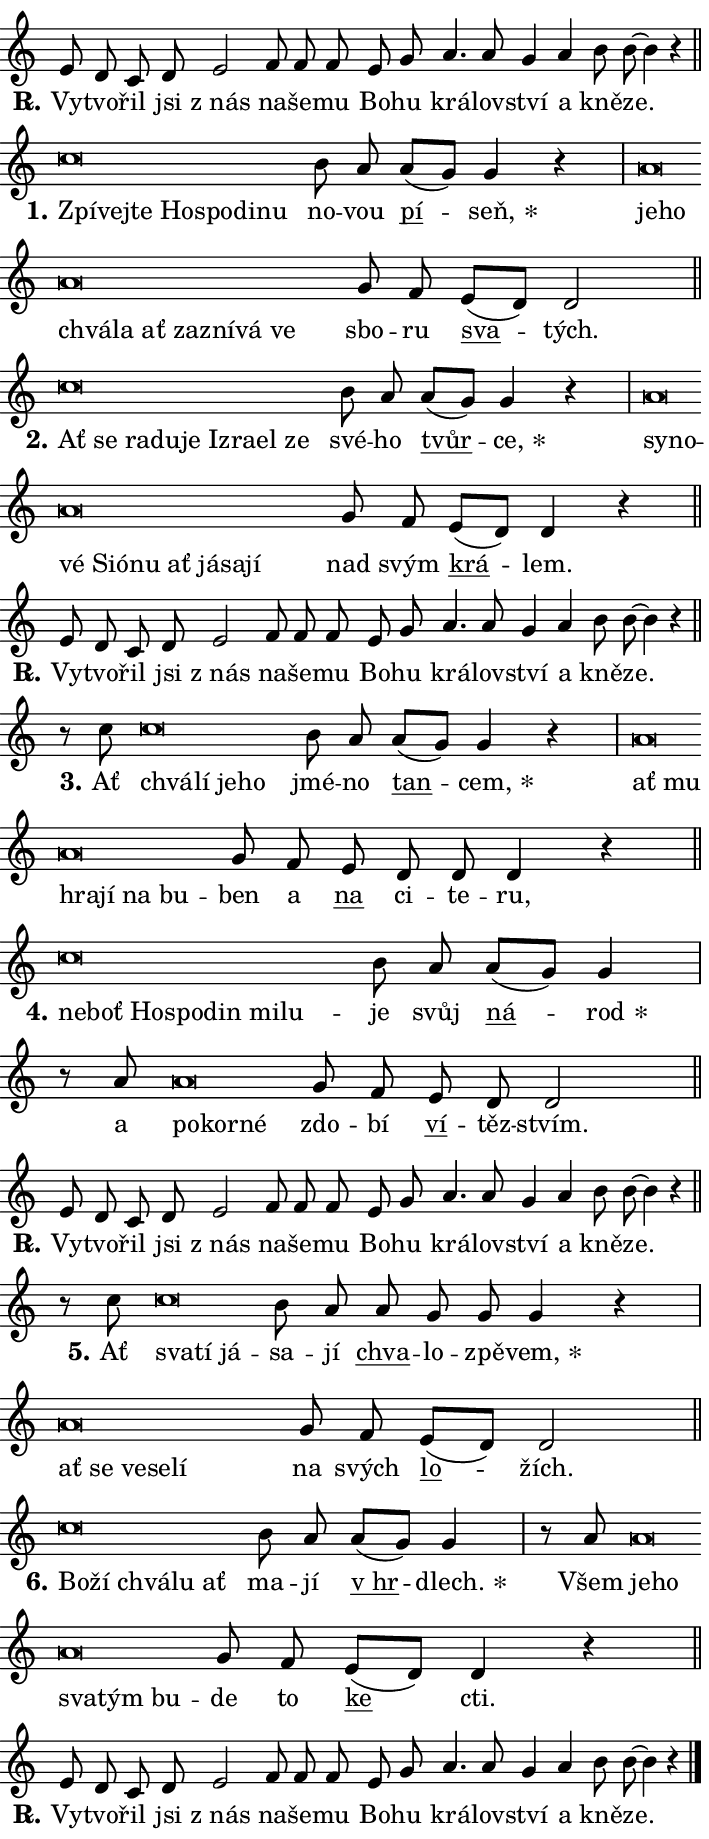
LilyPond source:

\version "2.24.0"
\header { tagline = "" }
\paper {
  indent = 0\cm
  top-margin = 0\cm
  right-margin = 0.13\cm % to fit lyric hyphens
  bottom-margin = 0\cm
  left-margin = 0\cm
  paper-width = 12\cm
  page-breaking = #ly:one-page-breaking
  system-system-spacing.basic-distance = #11
  score-system-spacing.basic-distance = #11
  ragged-last = ##f
}


%% Author: Thomas Morley
%% https://lists.gnu.org/archive/html/lilypond-user/2020-05/msg00002.html
#(define (line-position grob)
"Returns position of @var[grob} in current system:
   @code{'start}, if at first time-step
   @code{'end}, if at last time-step
   @code{'middle} otherwise
"
  (let* ((col (ly:item-get-column grob))
         (ln (ly:grob-object col 'left-neighbor))
         (rn (ly:grob-object col 'right-neighbor))
         (col-to-check-left (if (ly:grob? ln) ln col))
         (col-to-check-right (if (ly:grob? rn) rn col))
         (break-dir-left
           (and
             (ly:grob-property col-to-check-left 'non-musical #f)
             (ly:item-break-dir col-to-check-left)))
         (break-dir-right
           (and
             (ly:grob-property col-to-check-right 'non-musical #f)
             (ly:item-break-dir col-to-check-right))))
        (cond ((eqv? 1 break-dir-left) 'start)
              ((eqv? -1 break-dir-right) 'end)
              (else 'middle))))

#(define (tranparent-at-line-position vctor)
  (lambda (grob)
  "Relying on @code{line-position} select the relevant enry from @var{vctor}.
Used to determine transparency,"
    (case (line-position grob)
      ((end) (not (vector-ref vctor 0)))
      ((middle) (not (vector-ref vctor 1)))
      ((start) (not (vector-ref vctor 2))))))

noteHeadBreakVisibility =
#(define-music-function (break-visibility)(vector?)
"Makes @code{NoteHead}s transparent relying on @var{break-visibility}"
#{
  \override NoteHead.transparent =
    #(tranparent-at-line-position break-visibility)
#})

#(define delete-ledgers-for-transparent-note-heads
  (lambda (grob)
    "Reads whether a @code{NoteHead} is transparent.
If so this @code{NoteHead} is removed from @code{'note-heads} from
@var{grob}, which is supposed to be @code{LedgerLineSpanner}.
As a result ledgers are not printed for this @code{NoteHead}"
    (let* ((nhds-array (ly:grob-object grob 'note-heads))
           (nhds-list
             (if (ly:grob-array? nhds-array)
                 (ly:grob-array->list nhds-array)
                 '()))
           ;; Relies on the transparent-property being done before
           ;; Staff.LedgerLineSpanner.after-line-breaking is executed.
           ;; This is fragile ...
           (to-keep
             (remove
               (lambda (nhd)
                 (ly:grob-property nhd 'transparent #f))
               nhds-list)))
      ;; TODO find a better method to iterate over grob-arrays, similiar
      ;; to filter/remove etc for lists
      ;; For now rebuilt from scratch
      (set! (ly:grob-object grob 'note-heads)  '())
      (for-each
        (lambda (nhd)
          (ly:pointer-group-interface::add-grob grob 'note-heads nhd))
        to-keep))))

squashNotes = {
  \override NoteHead.X-extent = #'(-0.2 . 0.2)
  \override NoteHead.Y-extent = #'(-0.75 . 0)
  \override NoteHead.stencil =
    #(lambda (grob)
       (let ((pos (ly:grob-property grob 'staff-position)))
         (begin
           (if (< pos -7) (display "ERROR: Lower brevis then expected\n") (display ""))
           (if (<= pos -6) ly:text-interface::print ly:note-head::print))))
}
unSquashNotes = {
  \revert NoteHead.X-extent
  \revert NoteHead.Y-extent
  \revert NoteHead.stencil
}

hideNotes = \noteHeadBreakVisibility #begin-of-line-visible
unHideNotes = \noteHeadBreakVisibility #all-visible

% work-around for resetting accidentals
% https://lilypond.org/doc/v2.23/Documentation/notation/displaying-rhythms#unmetered-music
cadenzaMeasure = {
  \cadenzaOff
  \partial 1024 s1024
  \cadenzaOn
}

#(define-markup-command (accent layout props text) (markup?)
  "Underline accented syllable"
  (interpret-markup layout props
    #{\markup \override #'(offset . 4.3) \underline { #text }#}))

responsum = \markup \concat {
  "R" \hspace #-1.05 \path #0.1 #'((moveto 0 0.07) (lineto 0.9 0.8)) \hspace #0.05 "."
}

spaceSize = #0.6828661417322834 % exact space size for TeX Gyre Schola

\layout {
  \context {
    \Staff
    \remove "Time_signature_engraver"
    \override LedgerLineSpanner.after-line-breaking = #delete-ledgers-for-transparent-note-heads
  }
  \context {
    \Lyrics {
      \override LyricSpace.minimum-distance = \spaceSize
      \override LyricText.font-name = #"TeX Gyre Schola"
      \override LyricText.font-size = 1
      \override StanzaNumber.font-name = #"TeX Gyre Schola Bold"
      \override StanzaNumber.font-size = 1
    }
  }
  \context {
    \Score 
    \override NoteHead.text =
      #(lambda (grob) 
        (let ((pos (ly:grob-property grob 'staff-position)))
          #{\markup {
            \combine
              \halign #-0.55 \raise #(if (= pos -6) 0 0.5) \override #'(thickness . 2) \draw-line #'(3.2 . 0)
              \musicglyph "noteheads.sM1"
          }#}))
  }
}

% magnetic-lyrics.ily
%
%   written by
%     Jean Abou Samra <jean@abou-samra.fr>
%     Werner Lemberg <wl@gnu.org>
%
%   adapted by
%     Jiri Hon <jiri.hon@gmail.com>
%
% Version 2022-Apr-15

% https://www.mail-archive.com/lilypond-user@gnu.org/msg149350.html

#(define (Left_hyphen_pointer_engraver context)
   "Collect syllable-hyphen-syllable occurrences in lyrics and store
them in properties.  This engraver only looks to the left.  For
example, if the lyrics input is @code{foo -- bar}, it does the
following.

@itemize @bullet
@item
Set the @code{text} property of the @code{LyricHyphen} grob between
@q{foo} and @q{bar} to @code{foo}.

@item
Set the @code{left-hyphen} property of the @code{LyricText} grob with
text @q{foo} to the @code{LyricHyphen} grob between @q{foo} and
@q{bar}.
@end itemize

Use this auxiliary engraver in combination with the
@code{lyric-@/text::@/apply-@/magnetic-@/offset!} hook."
   (let ((hyphen #f)
         (text #f))
     (make-engraver
      (acknowledgers
       ((lyric-syllable-interface engraver grob source-engraver)
        (set! text grob)))
      (end-acknowledgers
       ((lyric-hyphen-interface engraver grob source-engraver)
        ;(when (not (grob::has-interface grob 'lyric-space-interface))
          (set! hyphen grob)));)
      ((stop-translation-timestep engraver)
       (when (and text hyphen)
         (ly:grob-set-object! text 'left-hyphen hyphen))
       (set! text #f)
       (set! hyphen #f)))))

#(define (lyric-text::apply-magnetic-offset! grob)
   "If the space between two syllables is less than the value in
property @code{LyricText@/.details@/.squash-threshold}, move the right
syllable to the left so that it gets concatenated with the left
syllable.

Use this function as a hook for
@code{LyricText@/.after-@/line-@/breaking} if the
@code{Left_@/hyphen_@/pointer_@/engraver} is active."
   (let ((hyphen (ly:grob-object grob 'left-hyphen #f)))
     (when hyphen
       (let ((left-text (ly:spanner-bound hyphen LEFT)))
         (when (grob::has-interface left-text 'lyric-syllable-interface)
           (let* ((common (ly:grob-common-refpoint grob left-text X))
                  (this-x-ext (ly:grob-extent grob common X))
                  (left-x-ext
                   (begin
                     ;; Trigger magnetism for left-text.
                     (ly:grob-property left-text 'after-line-breaking)
                     (ly:grob-extent left-text common X)))
                  ;; `delta` is the gap width between two syllables.
                  (delta (- (interval-start this-x-ext)
                            (interval-end left-x-ext)))
                  (details (ly:grob-property grob 'details))
                  (threshold (assoc-get 'squash-threshold details 0.2)))
             (when (< delta threshold)
               (let* (;; We have to manipulate the input text so that
                      ;; ligatures crossing syllable boundaries are not
                      ;; disabled.  For languages based on the Latin
                      ;; script this is essentially a beautification.
                      ;; However, for non-Western scripts it can be a
                      ;; necessity.
                      (lt (ly:grob-property left-text 'text))
                      (rt (ly:grob-property grob 'text))
                      (is-space (grob::has-interface hyphen 'lyric-space-interface))
                      (space (if is-space " " ""))
                      (extra-delta (if is-space spaceSize 0))
                      ;; Append new syllable.
                      (ltrt-space (if (and (string? lt) (string? rt))
                                (string-append lt space rt)
                                (make-concat-markup (list lt space rt))))
                      ;; Right-align `ltrt` to the right side.
                      (ltrt-space-markup (grob-interpret-markup
                               grob
                               (make-translate-markup
                                (cons (interval-length this-x-ext) 0)
                                (make-right-align-markup ltrt-space)))))
                 (begin
                   ;; Don't print `left-text`.
                   (ly:grob-set-property! left-text 'stencil #f)
                   ;; Set text and stencil (which holds all collected
                   ;; syllables so far) and shift it to the left.
                   (ly:grob-set-property! grob 'text ltrt-space)
                   (ly:grob-set-property! grob 'stencil ltrt-space-markup)
                   (ly:grob-translate-axis! grob (- (- delta extra-delta)) X))))))))))


#(define (lyric-hyphen::displace-bounds-first grob)
   ;; Make very sure this callback isn't triggered too early.
   (let ((left (ly:spanner-bound grob LEFT))
         (right (ly:spanner-bound grob RIGHT)))
     (ly:grob-property left 'after-line-breaking)
     (ly:grob-property right 'after-line-breaking)
     (ly:lyric-hyphen::print grob)))

squashThreshold = #0.4

\layout {
  \context {
    \Lyrics
    \consists #Left_hyphen_pointer_engraver
    \override LyricText.after-line-breaking =
      #lyric-text::apply-magnetic-offset!
    \override LyricHyphen.stencil = #lyric-hyphen::displace-bounds-first
    \override LyricText.details.squash-threshold = \squashThreshold
    \override LyricHyphen.minimum-distance = 0
    \override LyricHyphen.minimum-length = \squashThreshold
  }
}

squashText = \override LyricText.details.squash-threshold = 9999
unSquashText = \override LyricText.details.squash-threshold = \squashThreshold

leftText = \override LyricText.self-alignment-X = #LEFT
unLeftText = \revert LyricText.self-alignment-X

starOffset = #(lambda (grob) 
                (let ((x_offset (ly:self-alignment-interface::aligned-on-x-parent grob)))
                  (if (= x_offset 0) 0 (+ x_offset 1.2))))

star = #(define-music-function (syllable)(string?)
"Append star separator at the end of a syllable"
#{
  \once \override LyricText.X-offset = #starOffset
  \lyricmode { \markup {
    #syllable
    \override #'((font-name . "TeX Gyre Schola Bold")) \hspace #0.2 \lower #0.65 \larger "*"
  } }
#})

starAccent = #(define-music-function (syllable)(string?)
"Append star separator at the end of a syllable and make accent"
#{
  \once \override LyricText.X-offset = #starOffset
  \lyricmode { \markup {
    \accent #syllable
    \override #'((font-name . "TeX Gyre Schola Bold")) \hspace #0.2 \lower #0.65 \larger "*"
  } }
#})

breath = #(define-music-function (syllable)(string?)
"Append breathing indicator at the end of a syllable"
#{
  \lyricmode { \markup { #syllable "+" } }
#})

optionalBreath = #(define-music-function (syllable)(string?)
"Append optional breathing indicator at the end of a syllable"
#{
  \lyricmode { \markup { #syllable "(+)" } }
#})


\score {
    <<
        \new Voice = "melody" { \cadenzaOn \key c \major \relative { e'8 d c d e2 \bar "" f8 f f \bar "" e g \bar "" a4. a8 g4 \bar "" a b8 b~ b4 r \cadenzaMeasure \bar "||" \break } }
        \new Lyrics \lyricsto "melody" { \lyricmode { \set stanza = \responsum
Vy -- tvo -- řil jsi "z nás" na -- še -- mu Bo -- hu krá -- lov -- ství a kně -- ze. } }
    >>
    \layout {}
}

\score {
    <<
        \new Voice = "melody" { \cadenzaOn \key c \major \relative { \squashNotes c''\breve*1/16 \hideNotes \breve*1/16 \bar "" \breve*1/16 \bar "" \breve*1/16 \bar "" \breve*1/16 \bar "" \breve*1/16 \breve*1/16 \bar "" \unHideNotes \unSquashNotes b8 a \bar "" a[( g)] g4 r \cadenzaMeasure \bar "|" \squashNotes a\breve*1/16 \hideNotes \breve*1/16 \bar "" \breve*1/16 \bar "" \breve*1/16 \bar "" \breve*1/16 \bar "" \breve*1/16 \bar "" \breve*1/16 \bar "" \breve*1/16 \breve*1/16 \bar "" \unHideNotes \unSquashNotes g8 f \bar "" e[( d)] d2 \cadenzaMeasure \bar "||" \break } }
        \new Lyrics \lyricsto "melody" { \lyricmode { \set stanza = "1."
\leftText Zpí -- \squashText vej -- te Ho -- spo -- di -- nu \unLeftText \unSquashText no -- vou \markup \accent pí -- \star seň, \leftText je -- \squashText ho chvá -- la ať za -- zní -- vá ve \unLeftText \unSquashText sbo -- ru \markup \accent sva -- tých. } }
    >>
    \layout {}
}

\score {
    <<
        \new Voice = "melody" { \cadenzaOn \key c \major \relative { \squashNotes c''\breve*1/16 \hideNotes \breve*1/16 \bar "" \breve*1/16 \bar "" \breve*1/16 \bar "" \breve*1/16 \bar "" \breve*1/16 \bar "" \breve*1/16 \bar "" \breve*1/16 \breve*1/16 \bar "" \unHideNotes \unSquashNotes b8 a \bar "" a[( g)] g4 r \cadenzaMeasure \bar "|" \squashNotes a\breve*1/16 \hideNotes \breve*1/16 \bar "" \breve*1/16 \bar "" \breve*1/16 \bar "" \breve*1/16 \bar "" \breve*1/16 \bar "" \breve*1/16 \bar "" \breve*1/16 \bar "" \breve*1/16 \breve*1/16 \bar "" \unHideNotes \unSquashNotes g8 f \bar "" e[( d)] d4 r \cadenzaMeasure \bar "||" \break } }
        \new Lyrics \lyricsto "melody" { \lyricmode { \set stanza = "2."
\leftText Ať \squashText se ra -- du -- je Iz -- ra -- el ze \unLeftText \unSquashText své -- ho \markup \accent tvůr -- \star ce, \leftText sy -- \squashText no -- vé Si -- ó -- nu ať já -- sa -- jí \unLeftText \unSquashText nad svým \markup \accent krá -- lem. } }
    >>
    \layout {}
}

\score {
    <<
        \new Voice = "melody" { \cadenzaOn \key c \major \relative { e'8 d c d e2 \bar "" f8 f f \bar "" e g \bar "" a4. a8 g4 \bar "" a b8 b~ b4 r \cadenzaMeasure \bar "||" \break } }
        \new Lyrics \lyricsto "melody" { \lyricmode { \set stanza = \responsum
Vy -- tvo -- řil jsi "z nás" na -- še -- mu Bo -- hu krá -- lov -- ství a kně -- ze. } }
    >>
    \layout {}
}

\score {
    <<
        \new Voice = "melody" { \cadenzaOn \key c \major \relative { r8 c''8 \squashNotes c\breve*1/16 \hideNotes \breve*1/16 \bar "" \breve*1/16 \breve*1/16 \bar "" \unHideNotes \unSquashNotes b8 a \bar "" a[( g)] g4 r \cadenzaMeasure \bar "|" \squashNotes a\breve*1/16 \hideNotes \breve*1/16 \bar "" \breve*1/16 \bar "" \breve*1/16 \bar "" \breve*1/16 \breve*1/16 \bar "" \unHideNotes \unSquashNotes g8 f \bar "" e d d d4 r \cadenzaMeasure \bar "||" \break } }
        \new Lyrics \lyricsto "melody" { \lyricmode { \set stanza = "3."
Ať \leftText chvá -- \squashText lí je -- ho \unLeftText \unSquashText jmé -- no \markup \accent tan -- \star cem, \leftText ať \squashText mu hra -- jí na bu -- \unLeftText \unSquashText ben a \markup \accent na ci -- te -- ru, } }
    >>
    \layout {}
}

\score {
    <<
        \new Voice = "melody" { \cadenzaOn \key c \major \relative { \squashNotes c''\breve*1/16 \hideNotes \breve*1/16 \bar "" \breve*1/16 \bar "" \breve*1/16 \bar "" \breve*1/16 \bar "" \breve*1/16 \breve*1/16 \bar "" \unHideNotes \unSquashNotes b8 a \bar "" a[( g)] g4 \cadenzaMeasure \bar "|" r8 a8 \squashNotes a\breve*1/16 \hideNotes \breve*1/16 \breve*1/16 \bar "" \unHideNotes \unSquashNotes g8 f \bar "" e d d2 \cadenzaMeasure \bar "||" \break } }
        \new Lyrics \lyricsto "melody" { \lyricmode { \set stanza = "4."
\leftText ne -- \squashText boť Ho -- spo -- din mi -- lu -- \unLeftText \unSquashText je svůj \markup \accent ná -- \star rod a \leftText po -- \squashText kor -- né \unLeftText \unSquashText zdo -- bí \markup \accent ví -- těz -- stvím. } }
    >>
    \layout {}
}

\score {
    <<
        \new Voice = "melody" { \cadenzaOn \key c \major \relative { e'8 d c d e2 \bar "" f8 f f \bar "" e g \bar "" a4. a8 g4 \bar "" a b8 b~ b4 r \cadenzaMeasure \bar "||" \break } }
        \new Lyrics \lyricsto "melody" { \lyricmode { \set stanza = \responsum
Vy -- tvo -- řil jsi "z nás" na -- še -- mu Bo -- hu krá -- lov -- ství a kně -- ze. } }
    >>
    \layout {}
}

\score {
    <<
        \new Voice = "melody" { \cadenzaOn \key c \major \relative { r8 c''8 \squashNotes c\breve*1/16 \hideNotes \breve*1/16 \breve*1/16 \bar "" \unHideNotes \unSquashNotes b8 a \bar "" a g g g4 r \cadenzaMeasure \bar "|" \squashNotes a\breve*1/16 \hideNotes \breve*1/16 \bar "" \breve*1/16 \bar "" \breve*1/16 \breve*1/16 \bar "" \unHideNotes \unSquashNotes g8 f \bar "" e[( d)] d2 \cadenzaMeasure \bar "||" \break } }
        \new Lyrics \lyricsto "melody" { \lyricmode { \set stanza = "5."
Ať \leftText sva -- \squashText tí já -- \unLeftText \unSquashText sa -- jí \markup \accent chva -- lo -- zpě -- \star vem, \leftText ať \squashText se ve -- se -- lí \unLeftText \unSquashText na svých \markup \accent lo -- žích. } }
    >>
    \layout {}
}

\score {
    <<
        \new Voice = "melody" { \cadenzaOn \key c \major \relative { \squashNotes c''\breve*1/16 \hideNotes \breve*1/16 \bar "" \breve*1/16 \bar "" \breve*1/16 \breve*1/16 \bar "" \unHideNotes \unSquashNotes b8 a \bar "" a[( g)] g4 \cadenzaMeasure \bar "|" r8 a8 \squashNotes a\breve*1/16 \hideNotes \breve*1/16 \bar "" \breve*1/16 \bar "" \breve*1/16 \breve*1/16 \bar "" \unHideNotes \unSquashNotes g8 f \bar "" e[( d)] d4 r \cadenzaMeasure \bar "||" \break } }
        \new Lyrics \lyricsto "melody" { \lyricmode { \set stanza = "6."
\leftText Bo -- \squashText ží chvá -- lu ať \unLeftText \unSquashText ma -- jí \markup \accent "v hr" -- \star dlech. Všem \leftText je -- \squashText ho sva -- tým bu -- \unLeftText \unSquashText de to \markup \accent ke cti. } }
    >>
    \layout {}
}

\score {
    <<
        \new Voice = "melody" { \cadenzaOn \key c \major \relative { e'8 d c d e2 \bar "" f8 f f \bar "" e g \bar "" a4. a8 g4 \bar "" a b8 b~ b4 r \cadenzaMeasure \bar "||" \break } \bar "|." }
        \new Lyrics \lyricsto "melody" { \lyricmode { \set stanza = \responsum
Vy -- tvo -- řil jsi "z nás" na -- še -- mu Bo -- hu krá -- lov -- ství a kně -- ze. } }
    >>
    \layout {}
}
